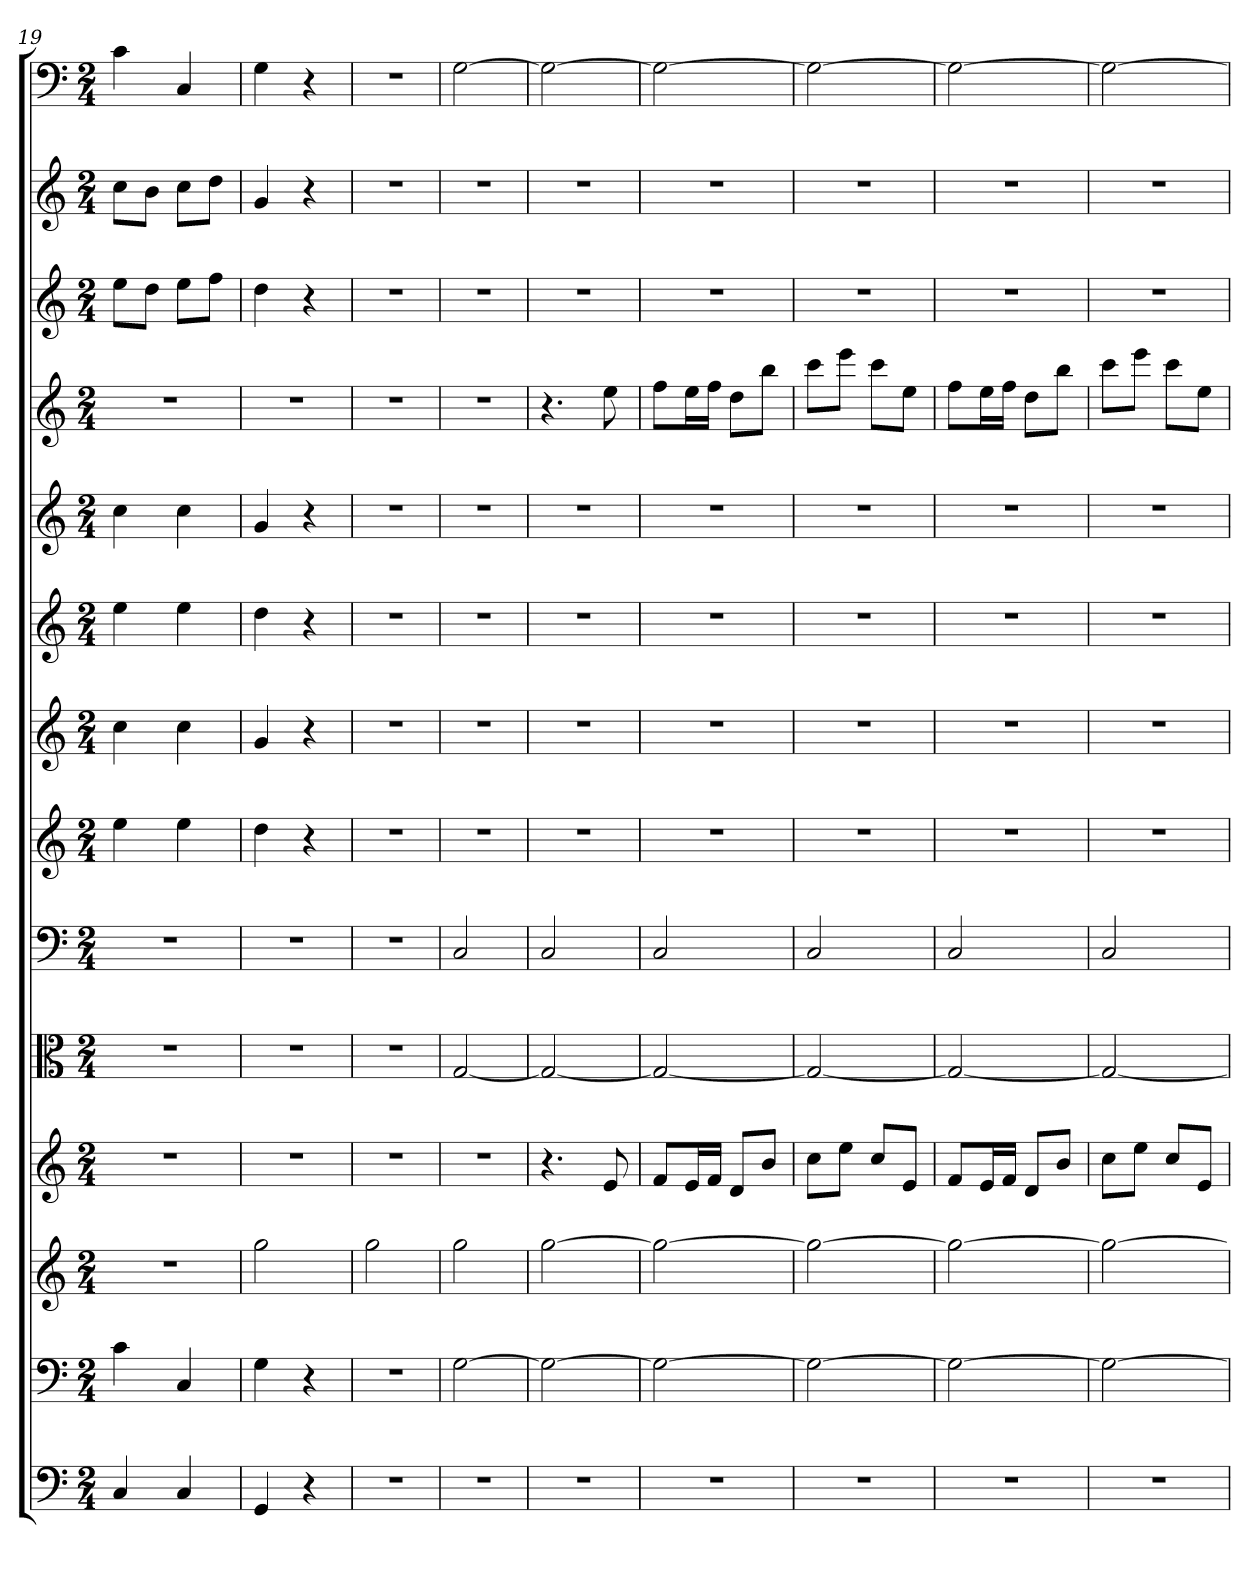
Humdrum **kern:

**kern	**kern	**kern	**kern	**kern	**kern	**kern	**kern	**kern	**kern	**kern	**kern	**kern	**kern
*part14	*part13	*part12	*part11	*part10	*part9	*part8	*part7	*part6	*part5	*part4	*part3	*part2	*part1
*staff14	*staff13	*staff12	*staff11	*staff10	*staff9	*staff8	*staff7	*staff6	*staff5	*staff4	*staff3	*staff2	*staff1
*clefF4	*clefF4	*	*	*clefC3	*clefF4	*	*	*	*	*	*	*	*clefF4
*k[]	*k[]	*k[]	*k[]	*k[]	*k[]	*k[]	*k[]	*k[]	*k[]	*k[]	*k[]	*k[]	*k[]
*C:	*C:	*C:	*C:	*C:	*C:	*C:	*C:	*C:	*C:	*C:	*C:	*C:	*C:
*M2/4	*M2/4	*M2/4	*M2/4	*M2/4	*M2/4	*M2/4	*M2/4	*M2/4	*M2/4	*M2/4	*M2/4	*M2/4	*M2/4
=19	=19	=19	=19	=19	=19	=19	=19	=19	=19	=19	=19	=19	=19
4C	4c	2r	2r	2r	2r	4ee	4cc	4ee	4cc	2r	8eeL	8ccL	4c
.	.	.	.	.	.	.	.	.	.	.	8ddJ	8bJ	.
4C	4C	.	.	.	.	4ee	4cc	4ee	4cc	.	8eeL	8ccL	4C
.	.	.	.	.	.	.	.	.	.	.	8ffJ	8ddJ	.
=20	=20	=20	=20	=20	=20	=20	=20	=20	=20	=20	=20	=20	=20
4GG	4G	2gg	2r	2r	2r	4dd	4g	4dd	4g	2r	4dd	4g	4G
4r	4r	.	.	.	.	4r	4r	4r	4r	.	4r	4r	4r
=21	=21	=21	=21	=21	=21	=21	=21	=21	=21	=21	=21	=21	=21
2r	2r	2gg	2r	2r	2r	2r	2r	2r	2r	2r	2r	2r	2r
=22	=22	=22	=22	=22	=22	=22	=22	=22	=22	=22	=22	=22	=22
2r	[2G	2gg	2r	[2G	2C	2r	2r	2r	2r	2r	2r	2r	[2G
=23	=23	=23	=23	=23	=23	=23	=23	=23	=23	=23	=23	=23	=23
2r	2G_	[2gg	4.r	2G_	2C	2r	2r	2r	2r	4.r	2r	2r	2G_
.	.	.	8e	.	.	.	.	.	.	8ee	.	.	.
=24	=24	=24	=24	=24	=24	=24	=24	=24	=24	=24	=24	=24	=24
2r	2G_	2gg_	8fL	2G_	2C	2r	2r	2r	2r	8ffL	2r	2r	2G_
.	.	.	16eL	.	.	.	.	.	.	16eeL	.	.	.
.	.	.	16fJJ	.	.	.	.	.	.	16ffJJ	.	.	.
.	.	.	8dL	.	.	.	.	.	.	8ddL	.	.	.
.	.	.	8bJ	.	.	.	.	.	.	8bbJ	.	.	.
=25	=25	=25	=25	=25	=25	=25	=25	=25	=25	=25	=25	=25	=25
2r	2G_	2gg_	8ccL	2G_	2C	2r	2r	2r	2r	8cccL	2r	2r	2G_
.	.	.	8eeJ	.	.	.	.	.	.	8eeeJ	.	.	.
.	.	.	8ccL	.	.	.	.	.	.	8cccL	.	.	.
.	.	.	8eJ	.	.	.	.	.	.	8eeJ	.	.	.
=26	=26	=26	=26	=26	=26	=26	=26	=26	=26	=26	=26	=26	=26
2r	2G_	2gg_	8fL	2G_	2C	2r	2r	2r	2r	8ffL	2r	2r	2G_
.	.	.	16eL	.	.	.	.	.	.	16eeL	.	.	.
.	.	.	16fJJ	.	.	.	.	.	.	16ffJJ	.	.	.
.	.	.	8dL	.	.	.	.	.	.	8ddL	.	.	.
.	.	.	8bJ	.	.	.	.	.	.	8bbJ	.	.	.
=27	=27	=27	=27	=27	=27	=27	=27	=27	=27	=27	=27	=27	=27
2r	2G_	2gg_	8ccL	2G_	2C	2r	2r	2r	2r	8cccL	2r	2r	2G_
.	.	.	8eeJ	.	.	.	.	.	.	8eeeJ	.	.	.
.	.	.	8ccL	.	.	.	.	.	.	8cccL	.	.	.
.	.	.	8eJ	.	.	.	.	.	.	8eeJ	.	.	.
=	=	=	=	=	=	=	=	=	=	=	=	=	=
*-	*-	*-	*-	*-	*-	*-	*-	*-	*-	*-	*-	*-	*-
